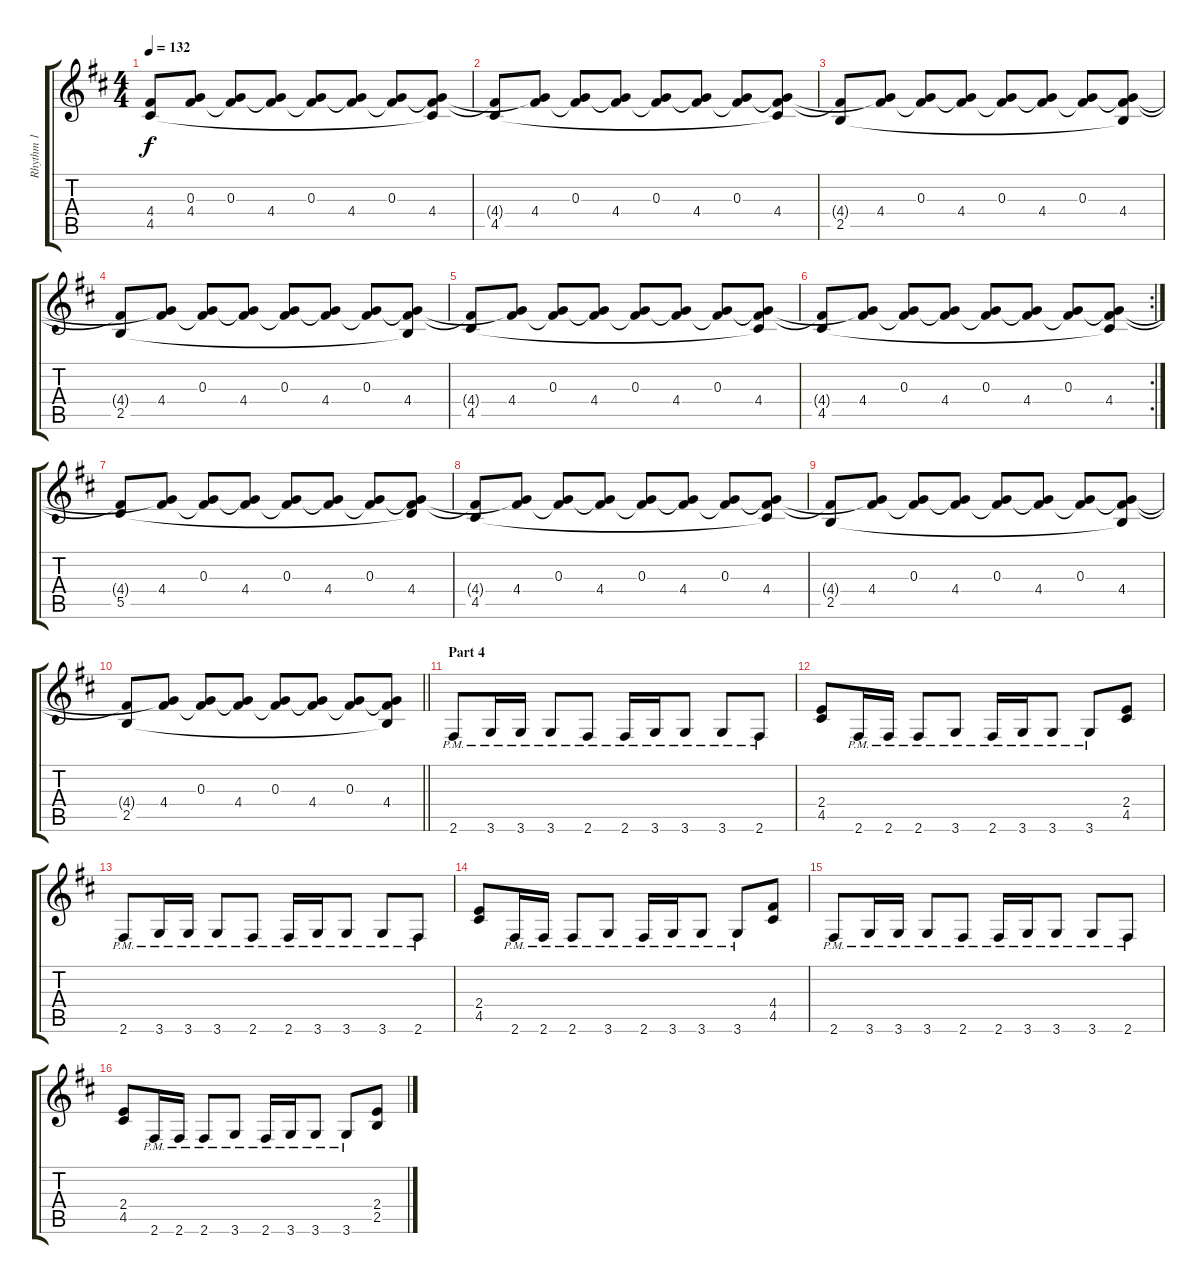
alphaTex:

\track ("Rhythm 1" "Rhythm 1") {instrument electricguitarjazz}
\staff {score tabs}
\tuning (E4 B3 G3 D3 A2 E2) {hide}
\ts (4 4)
\tempo 132
\clef g2
\ks bminor
(4.4{t} 4.5).8{dy f} (0.3{t} 4.4).8 (0.3 4.4{t}).8 (0.3{t} 4.4).8 (0.3 4.4{t}).8 (0.3{t} 4.4).8 (0.3 4.4{t}).8 (0.3{t} 4.4 4.5{t}).8 |
(4.4{t} 4.5).8 (0.3{t} 4.4).8 (0.3 4.4{t}).8 (0.3{t} 4.4).8 (0.3 4.4{t}).8 (0.3{t} 4.4).8 (0.3 4.4{t}).8 (0.3{t} 4.4 4.5{t}).8 |
(4.4{t} 2.5).8 (0.3{t} 4.4).8 (0.3 4.4{t}).8 (0.3{t} 4.4).8 (0.3 4.4{t}).8 (0.3{t} 4.4).8 (0.3 4.4{t}).8 (0.3{t} 4.4 2.5{t}).8 |
(4.4{t} 2.5).8 (0.3{t} 4.4).8 (0.3 4.4{t}).8 (0.3{t} 4.4).8 (0.3 4.4{t}).8 (0.3{t} 4.4).8 (0.3 4.4{t}).8 (0.3{t} 4.4 2.5{t}).8 |
(4.4{t} 4.5).8 (0.3{t} 4.4).8 (0.3 4.4{t}).8 (0.3{t} 4.4).8 (0.3 4.4{t}).8 (0.3{t} 4.4).8 (0.3 4.4{t}).8 (0.3{t} 4.4 4.5{t}).8 |
\rc 2
(4.4{t} 4.5).8 (0.3{t} 4.4).8 (0.3 4.4{t}).8 (0.3{t} 4.4).8 (0.3 4.4{t}).8 (0.3{t} 4.4).8 (0.3 4.4{t}).8 (0.3{t} 4.4 4.5{t}).8 |
(4.4{t} 5.5).8 (0.3{t} 4.4).8 (0.3 4.4{t}).8 (0.3{t} 4.4).8 (0.3 4.4{t}).8 (0.3{t} 4.4).8 (0.3 4.4{t}).8 (0.3{t} 4.4 5.5{t}).8 |
(4.4{t} 4.5).8 (0.3{t} 4.4).8 (0.3 4.4{t}).8 (0.3{t} 4.4).8 (0.3 4.4{t}).8 (0.3{t} 4.4).8 (0.3 4.4{t}).8 (0.3{t} 4.4 4.5{t}).8 |
(4.4{t} 2.5).8 (0.3{t} 4.4).8 (0.3 4.4{t}).8 (0.3{t} 4.4).8 (0.3 4.4{t}).8 (0.3{t} 4.4).8 (0.3 4.4{t}).8 (0.3{t} 4.4 2.5{t}).8 |
\barLineRight lightlight
(4.4{t} 2.5).8 (0.3{t} 4.4).8 (0.3 4.4{t}).8 (0.3{t} 4.4).8 (0.3 4.4{t}).8 (0.3{t} 4.4).8 (0.3 4.4{t}).8 (0.3{t} 4.4 2.5{t}).8 |
\section ("" "Part 4")
2.6{pm}.8 3.6{pm}.16 3.6{pm}.16 3.6{pm}.8 2.6{pm}.8 2.6{pm}.16 3.6{pm}.16 3.6{pm}.8 3.6{pm}.8 2.6{pm}.8 |
(2.4 4.5).8 2.6{pm}.16 2.6{pm}.16 2.6{pm}.8 3.6{pm}.8 2.6{pm}.16 3.6{pm}.16 3.6{pm}.8 3.6{pm}.8 (2.4 4.5).8 |
2.6{pm}.8 3.6{pm}.16 3.6{pm}.16 3.6{pm}.8 2.6{pm}.8 2.6{pm}.16 3.6{pm}.16 3.6{pm}.8 3.6{pm}.8 2.6{pm}.8 |
(2.4 4.5).8 2.6{pm}.16 2.6{pm}.16 2.6{pm}.8 3.6{pm}.8 2.6{pm}.16 3.6{pm}.16 3.6{pm}.8 3.6{pm}.8 (4.4 4.5).8 |
2.6{pm}.8 3.6{pm}.16 3.6{pm}.16 3.6{pm}.8 2.6{pm}.8 2.6{pm}.16 3.6{pm}.16 3.6{pm}.8 3.6{pm}.8 2.6{pm}.8 |
(2.4 4.5).8 2.6{pm}.16 2.6{pm}.16 2.6{pm}.8 3.6{pm}.8 2.6{pm}.16 3.6{pm}.16 3.6{pm}.8 3.6{pm}.8 (2.4 2.5).8
